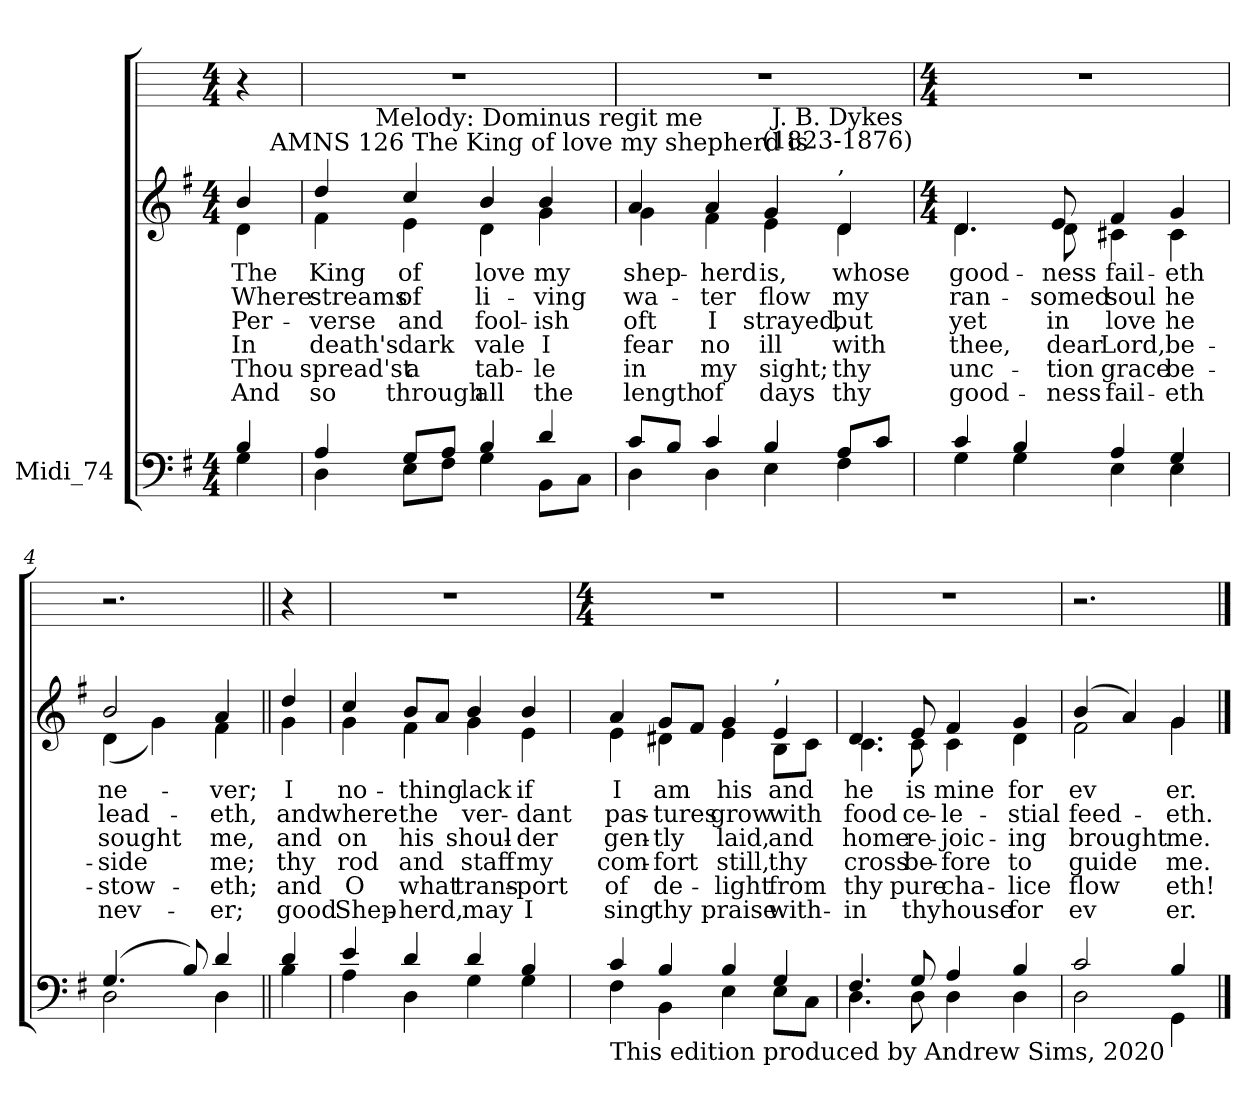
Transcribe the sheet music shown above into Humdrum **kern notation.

**kern	**kern	**text	**text	**text	**text	**text	**text	**kern
*part3	*part2	*part2	*part2	*part2	*part2	*part2	*part2	*part1
*staff3	*staff2	*staff2	*staff2	*staff2	*staff2	*staff2	*staff2	*staff1
*I"Midi_74	*	*	*	*	*	*	*	*
*clefF4	*clefG2	*	*	*	*	*	*	*
*k[f#]	*k[f#]	*	*	*	*	*	*	*
*G:	*G:	*	*	*	*	*	*	*
*M4/4	*M4/4	*	*	*	*	*	*	*M4/4
=	=	=	=	=	=	=	=	=
*^	*	*	*	*	*	*	*	*
!	!	!LO:TX:a:cj:t=H. W. Baker\n(1821-1877)	!	!	!	!	!	!	!
!	!	!	!LO:LY:b	!LO:LY:b	!LO:LY:b	!LO:LY:b	!LO:LY:b	!LO:LY:b	!
*	*	*^	*	*	*	*	*	*	*
4B/	4G\	4b/	4d\	The	Where	Per-	-In	Thou	And	4r
=1	=1	=1	=1	=1	=1	=1	=1	=1	=1	=1
!	!	!	!	!LO:LY:b	!LO:LY:b	!LO:LY:b	!LO:LY:b	!LO:LY:b	!LO:LY:b	!
4A/	4D\	4dd/	4f#\	King	streams	verse	death's	spread'st	so	1r
!	!	!	!	!LO:LY:b	!LO:LY:b	!LO:LY:b	!LO:LY:b	!LO:LY:b	!LO:LY:b	!
8G/L	8E\L	4cc/	4e\	of	of	and	dark	a	through	.
8A/J	8F#\J	.	.	.	.	.	.	.	.	.
!	!	!	!	!LO:LY:b	!LO:LY:b	!LO:LY:b	!LO:LY:b	!LO:LY:b	!LO:LY:b	!
4B/	4G\	4b/	4d\	love	li-	-fool-	-vale	tab-	-all	.
!	!	!LO:TX:a:cj:t=AMNS 126 The King of love my shepherd is	!	!	!	!	!	!	!	!
!	!	!LO:TX:a:cj:t=Melody&colon; Dominus regit me	!	!	!	!	!	!	!	!
!	!	!	!	!LO:LY:b	!LO:LY:b	!LO:LY:b	!LO:LY:b	!LO:LY:b	!LO:LY:b	!
4d/	8BB\L	4b/	4g\	my	ving	ish	I	le	the	.
.	8C\J	.	.	.	.	.	.	.	.	.
=2	=2	=2	=2	=2	=2	=2	=2	=2	=2	=2
!	!	!	!	!LO:LY:b	!LO:LY:b	!LO:LY:b	!LO:LY:b	!LO:LY:b	!LO:LY:b	!
8c/L	4D\	4a/	4g\	shep-	-wa-	-oft	fear	in	length	1r
8B/J	.	.	.	.	.	.	.	.	.	.
!	!	!	!	!LO:LY:b	!LO:LY:b	!LO:LY:b	!LO:LY:b	!LO:LY:b	!LO:LY:b	!
4c/	4D\	4a/	4f#\	herd	ter	I	no	my	of	.
!	!	!	!	!LO:LY:b	!LO:LY:b	!LO:LY:b	!LO:LY:b	!LO:LY:b	!LO:LY:b	!
4B/	4E\	4g/	4e\	is,	flow	strayed,	ill	sight;	days	.
!	!	!LO:TX:a:t=,	!	!	!	!	!	!	!	!
!	!	!LO:TX:a:cj:t=J. B. Dykes\n(1823-1876)	!	!	!	!	!	!	!	!
!	!	!	!	!LO:LY:b	!LO:LY:b	!LO:LY:b	!LO:LY:b	!LO:LY:b	!LO:LY:b	!
8A/L	4F#\	4d/	4d\	whose	my	but	with	thy	thy	.
8c/J	.	.	.	.	.	.	.	.	.	.
!!LO:LB:g=z
=3	=3	=3	=3	=3	=3	=3	=3	=3	=3	=3
*	*	*M4/4	*	*	*	*	*	*	*	*M4/4
!	!	!	!	!LO:LY:b	!LO:LY:b	!LO:LY:b	!LO:LY:b	!LO:LY:b	!LO:LY:b	!
4c/	4G\	4.d/	4.d\	good-	-ran-	-yet	thee,	unc-	-good-	1r
4B/	4G\	.	.	.	.	.	.	.	.	.
!	!	!	!	!LO:LY:b	!LO:LY:b	!LO:LY:b	!LO:LY:b	!LO:LY:b	!LO:LY:b	!
.	.	8e/	8d\	-ness	somed	in	dear	tion	ness	.
!	!	!	!	!LO:LY:b	!LO:LY:b	!LO:LY:b	!LO:LY:b	!LO:LY:b	!LO:LY:b	!
4A/	4E\	4f#/	4c#X\	fail-	-soul	love	Lord,	grace	fail-	.
!	!	!	!	!LO:LY:b	!LO:LY:b	!LO:LY:b	!LO:LY:b	!LO:LY:b	!LO:LY:b	!
4G/	4E\	4g/	4c#\	-eth	he	he	be-	-be-	-eth	.
=4	=4	=4	=4	=4	=4	=4	=4	=4	=4	=4
!	!	!	!	!LO:LY:b	!LO:LY:b	!LO:LY:b	!LO:LY:b	!LO:LY:b	!LO:LY:b	!
(>4.G/	2D\	2b/	(<4d\	ne-	-lead-	-sought	side	stow-	-nev-	2.r
.	.	.	4g\)	.	.	.	.	.	.	.
8B/)	.	.	.	.	.	.	.	.	.	.
!	!	!	!	!LO:LY:b	!LO:LY:b	!LO:LY:b	!LO:LY:b	!LO:LY:b	!LO:LY:b	!
4d/	4D\	4a/	4f#\	-ver;	eth,	me,	me;	eth;	er;	.
=5||	=5||	=5||	=5||	=5||	=5||	=5||	=5||	=5||	=5||	=5||
!	!	!	!	!LO:LY:b	!LO:LY:b	!LO:LY:b	!LO:LY:b	!LO:LY:b	!LO:LY:b	!
4d/	4B\	4dd/	4g\	I	and	and	thy	and	good	4r
=6	=6	=6	=6	=6	=6	=6	=6	=6	=6	=6
!	!	!	!	!LO:LY:b	!LO:LY:b	!LO:LY:b	!LO:LY:b	!LO:LY:b	!LO:LY:b	!
4e/	4A\	4cc/	4g\	no-	-where	on	rod	O	Shep-	1r
!	!	!	!	!LO:LY:b	!LO:LY:b	!LO:LY:b	!LO:LY:b	!LO:LY:b	!LO:LY:b	!
4d/	4D\	8b/L	4f#\	-thing	the	his	and	what	herd,	.
.	.	8a/J	.	.	.	.	.	.	.	.
!	!	!	!	!LO:LY:b	!LO:LY:b	!LO:LY:b	!LO:LY:b	!LO:LY:b	!LO:LY:b	!
4d/	4G\	4b/	4g\	lack	ver-	-shoul-	-staff	trans-	-may	.
!	!	!	!	!LO:LY:b	!LO:LY:b	!LO:LY:b	!LO:LY:b	!LO:LY:b	!LO:LY:b	!
4B/	4G\	4b/	4e\	if	dant	der	my	port	I	.
!!LO:LB:g=z
=7	=7	=7	=7	=7	=7	=7	=7	=7	=7	=7
*	*	*	*	*	*	*	*	*	*	*M4/4
!LO:TX:b:t=This edition produced by Andrew Sims, 2020	!	!	!	!	!	!	!	!	!	!
!	!	!	!	!LO:LY:b	!LO:LY:b	!LO:LY:b	!LO:LY:b	!LO:LY:b	!LO:LY:b	!
4c/	4F#\	4a/	4e\	I	pas-	-gen-	-com-	-of	sing	1r
!	!	!	!	!LO:LY:b	!LO:LY:b	!LO:LY:b	!LO:LY:b	!LO:LY:b	!LO:LY:b	!
4B/	4BB\	8g/L	4d#X\	am	tures	tly	fort	de-	-thy	.
.	.	8f#/J	.	.	.	.	.	.	.	.
!	!	!	!	!LO:LY:b	!LO:LY:b	!LO:LY:b	!LO:LY:b	!LO:LY:b	!LO:LY:b	!
4B/	4E\	4g/	4e\	his	grow	laid,	still,	light	praise	.
!	!	!LO:TX:a:t=,	!	!	!	!	!	!	!	!
!	!	!	!	!LO:LY:b	!LO:LY:b	!LO:LY:b	!LO:LY:b	!LO:LY:b	!LO:LY:b	!
4G/	8E\L	4e/	8B\L	and	with	and	thy	from	with-	.
.	8C\J	.	8c\J	.	.	.	.	.	.	.
=8	=8	=8	=8	=8	=8	=8	=8	=8	=8	=8
!	!	!	!	!LO:LY:b	!LO:LY:b	!LO:LY:b	!LO:LY:b	!LO:LY:b	!LO:LY:b	!
4.F#/	4.D\	4.d/	4.c\	-he	food	home	cross	thy	in	1r
!	!	!	!	!LO:LY:b	!LO:LY:b	!LO:LY:b	!LO:LY:b	!LO:LY:b	!LO:LY:b	!
8G/	8D\	8e/	8c\	is	ce-	-re-	-be-	-pure	thy	.
!	!	!	!	!LO:LY:b	!LO:LY:b	!LO:LY:b	!LO:LY:b	!LO:LY:b	!LO:LY:b	!
4A/	4D\	4f#/	4c\	mine	le-	-joic-	-fore	cha-	-house	.
!	!	!	!	!LO:LY:b	!LO:LY:b	!LO:LY:b	!LO:LY:b	!LO:LY:b	!LO:LY:b	!
4B/	4D\	4g/	4d\	for	stial	ing	to	lice	for	.
=9	=9	=9	=9	=9	=9	=9	=9	=9	=9	=9
!	!	!	!	!LO:LY:b	!LO:LY:b	!LO:LY:b	!LO:LY:b	!LO:LY:b	!LO:LY:b	!
2c/	2D\	(>4b/	2f#\	ev	feed-	-brought	guide	flow	ev	2.r
.	.	4a/)	.	.	.	.	.	.	.	.
!	!	!	!	!LO:LY:b	!LO:LY:b	!LO:LY:b	!LO:LY:b	!LO:LY:b	!LO:LY:b	!
4B/	4GG\	4g/	4g\	er.	eth.	me.	me.	eth!	er.	.
*v	*v	*	*	*	*	*	*	*	*	*
*	*v	*v	*	*	*	*	*	*	*
==	==	==	==	==	==	==	==	==
*-	*-	*-	*-	*-	*-	*-	*-	*-
